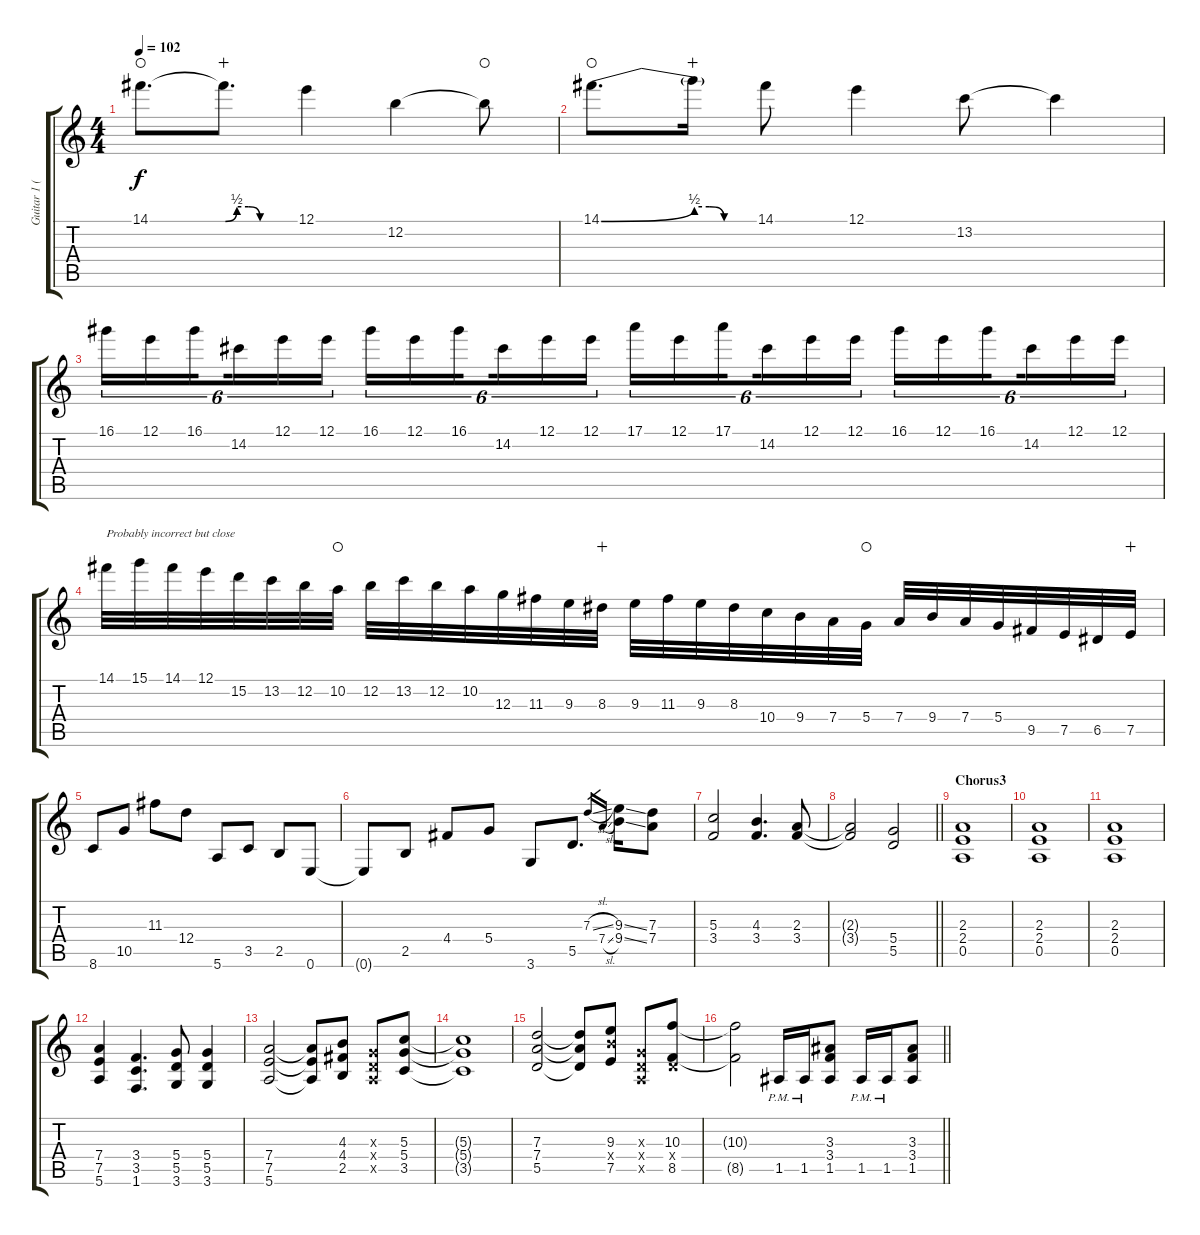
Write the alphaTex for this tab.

\track ("Guitar 1 (Distortion)" "Guitar 1 (") {instrument distortionguitar}
\staff {score tabs}
\tuning (E4 B3 G3 D3 A2 E2) {hide}
\ts (4 4)
\tempo 102
\clef g2
\ks c
14.1.8{d dy f waho} 14.1{be (custom 0 0 10 2 20 2 30 0 60 0) t}.8{d wahc} 12.1.4 12.2.4 12.2{t}.8{waho} |
14.1{be (bend 0 0 60 2)}.8{d waho} 14.1{be (custom 0 2 15 2 30 0 60 0) t}.16{wahc} 14.1.8 12.1.4 13.2.8 13.2{t}.4 |
16.1.16{tu (6 4)} 12.1.16{tu (6 4)} 16.1.16{tu (6 4) beam splitsecondary} 14.2.16{tu (6 4)} 12.1.16{tu (6 4)} 12.1.16{tu (6 4)} 16.1.16{tu (6 4)} 12.1.16{tu (6 4)} 16.1.16{tu (6 4) beam splitsecondary} 14.2.16{tu (6 4)} 12.1.16{tu (6 4)} 12.1.16{tu (6 4)} 17.1.16{tu (6 4)} 12.1.16{tu (6 4)} 17.1.16{tu (6 4) beam splitsecondary} 14.2.16{tu (6 4)} 12.1.16{tu (6 4)} 12.1.16{tu (6 4)} 16.1.16{tu (6 4)} 12.1.16{tu (6 4)} 16.1.16{tu (6 4) beam splitsecondary} 14.2.16{tu (6 4)} 12.1.16{tu (6 4)} 12.1.16{tu (6 4)} |
14.1.32{txt "Probably incorrect but close"} 15.1.32 14.1.32 12.1.32 15.2.32 13.2.32 12.2.32 10.2.32{waho} 12.2.32 13.2.32 12.2.32 10.2.32 12.3.32 11.3.32 9.3.32 8.3.32{wahc} 9.3.32 11.3.32 9.3.32 8.3.32 10.4.32 9.4.32 7.4.32 5.4.32{waho} 7.4.32 9.4.32 7.4.32 5.4.32 9.5.32 7.5.32 6.5.32 7.5.32{wahc} |
8.6.8{instrument distortionguitar} 10.5.8 11.3.8 12.4.8 5.6.8 3.5.8 2.5.8 0.6.8 |
0.6{t}.8 2.5.8 4.4.8 5.4.8 3.6.8 5.5.8{d} 7.3{sl}.16{gr} 7.4{sl}.16{gr} (9.3{ss} 9.4{ss}).16 (7.3 7.4).8 |
(5.3 3.4).2 (4.3 3.4).4{d} (2.3 3.4).8 |
\barLineRight lightlight
(2.3{t} 3.4{t}).2 (5.4 5.5).2 |
\section ("" "Chorus3")
(2.3 2.4 0.5).1 |
(2.3 2.4 0.5).1 |
(2.3 2.4 0.5).1 |
(7.4 7.5 5.6).4 (3.4 3.5 1.6).4{d} (5.4 5.5 3.6).8 (5.4 5.5 3.6).4 |
(7.4 7.5 5.6).2 (7.4{t} 7.5{t} 5.6{t}).8 (4.3 4.4 2.5).8 (0.3{x} 0.4{x} 0.5{x}).8 (5.3 5.4 3.5).8 |
(5.3{t} 5.4{t} 3.5{t}).1 |
(7.3 7.4 5.5).2 (7.3{t} 7.4{t} 5.5{t}).8 (9.3 9.4{x} 7.5).8 (0.3{x} 0.4{x} 0.5{x}).8 (10.3 0.4{x} 8.5).8 |
\barLineRight lightlight
(10.3{t} 8.5{t}).2 1.5{pm}.16 1.5{pm}.16 (3.3 3.4 1.5).8 1.5{pm}.16 1.5{pm}.16 (3.3 3.4 1.5).8
